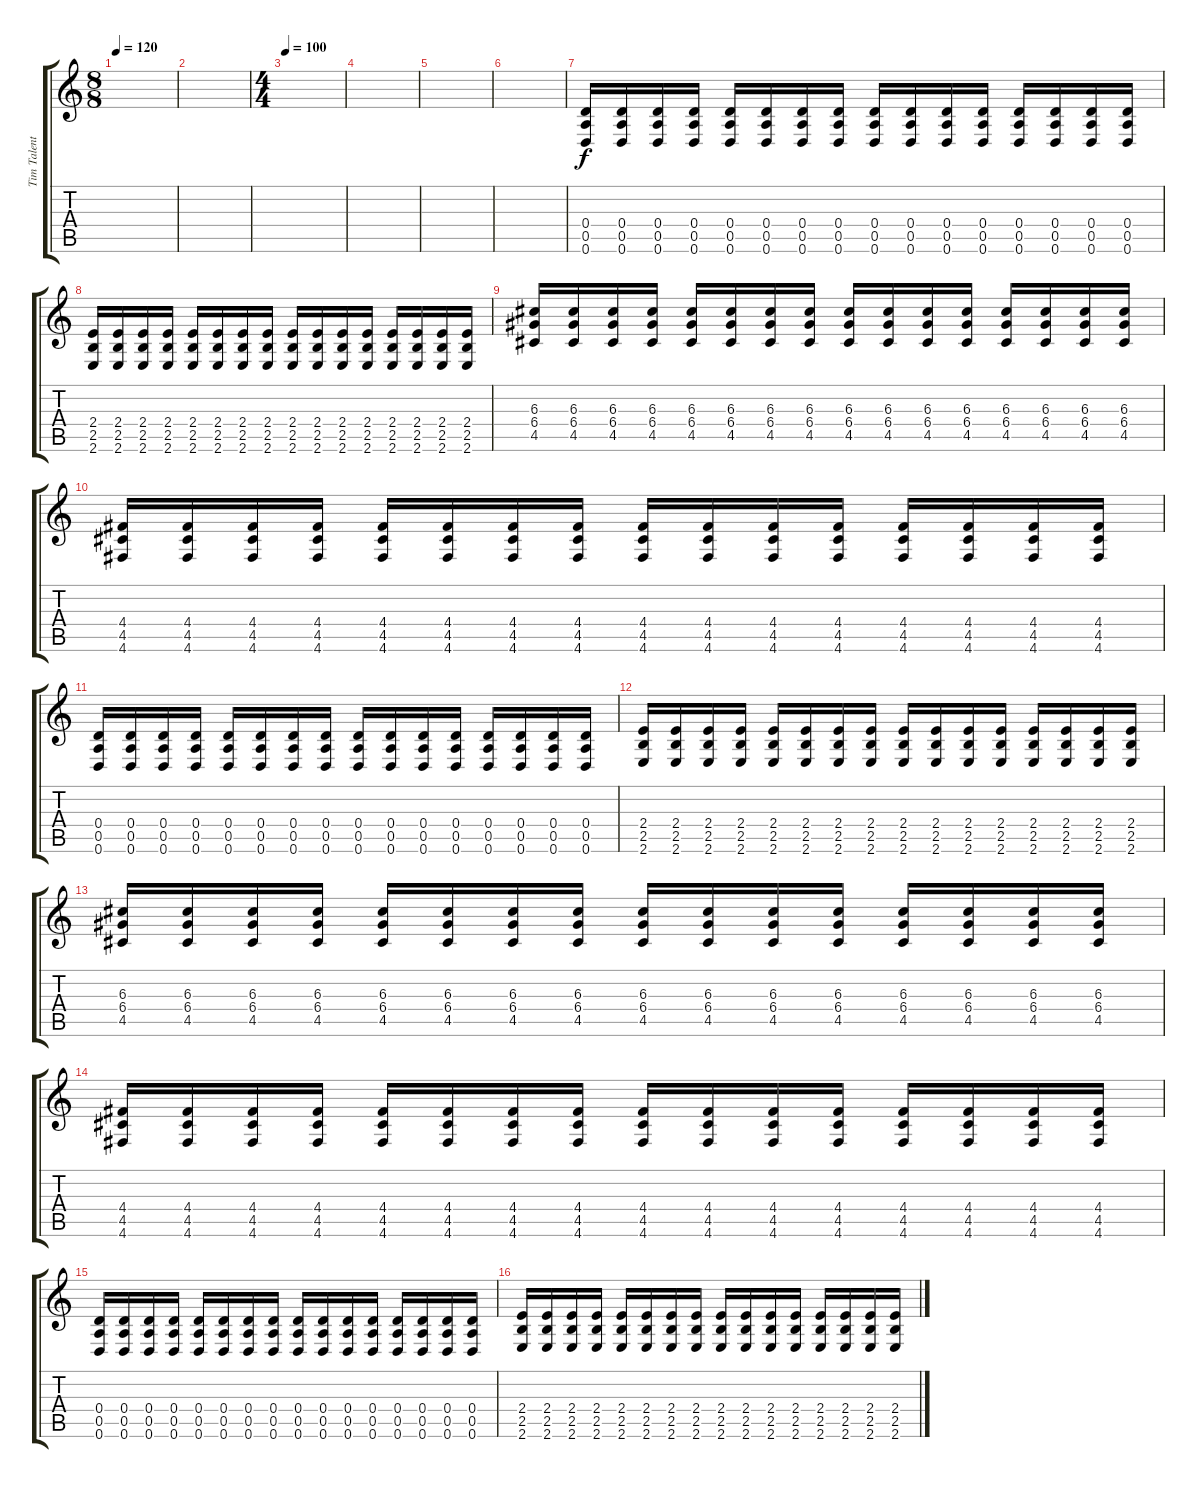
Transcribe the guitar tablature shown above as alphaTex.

\track ("Tim Talent" "Tim Talent") {instrument overdrivenguitar}
\staff {score tabs}
\tuning (E4 B3 G3 D3 A2 D2) {hide}
\ts (8 8)
\tempo 120
\clef g2
\ks c
|
|
\ts (4 4)
\tempo 100
|
|
|
|
(0.4 0.5 0.6).16{volume 14 instrument distortionguitar} (0.4 0.5 0.6).16 (0.4 0.5 0.6).16 (0.4 0.5 0.6).16 (0.4 0.5 0.6).16 (0.4 0.5 0.6).16 (0.4 0.5 0.6).16 (0.4 0.5 0.6).16 (0.4 0.5 0.6).16 (0.4 0.5 0.6).16 (0.4 0.5 0.6).16 (0.4 0.5 0.6).16 (0.4 0.5 0.6).16 (0.4 0.5 0.6).16 (0.4 0.5 0.6).16 (0.4 0.5 0.6).16 |
(2.4 2.5 2.6).16 (2.4 2.5 2.6).16 (2.4 2.5 2.6).16 (2.4 2.5 2.6).16 (2.4 2.5 2.6).16 (2.4 2.5 2.6).16 (2.4 2.5 2.6).16 (2.4 2.5 2.6).16 (2.4 2.5 2.6).16 (2.4 2.5 2.6).16 (2.4 2.5 2.6).16 (2.4 2.5 2.6).16 (2.4 2.5 2.6).16 (2.4 2.5 2.6).16 (2.4 2.5 2.6).16 (2.4 2.5 2.6).16 |
(6.3 6.4 4.5).16 (6.3 6.4 4.5).16 (6.3 6.4 4.5).16 (6.3 6.4 4.5).16 (6.3 6.4 4.5).16 (6.3 6.4 4.5).16 (6.3 6.4 4.5).16 (6.3 6.4 4.5).16 (6.3 6.4 4.5).16 (6.3 6.4 4.5).16 (6.3 6.4 4.5).16 (6.3 6.4 4.5).16 (6.3 6.4 4.5).16 (6.3 6.4 4.5).16 (6.3 6.4 4.5).16 (6.3 6.4 4.5).16 |
(4.4 4.5 4.6).16 (4.4 4.5 4.6).16 (4.4 4.5 4.6).16 (4.4 4.5 4.6).16 (4.4 4.5 4.6).16 (4.4 4.5 4.6).16 (4.4 4.5 4.6).16 (4.4 4.5 4.6).16 (4.4 4.5 4.6).16 (4.4 4.5 4.6).16 (4.4 4.5 4.6).16 (4.4 4.5 4.6).16 (4.4 4.5 4.6).16 (4.4 4.5 4.6).16 (4.4 4.5 4.6).16 (4.4 4.5 4.6).16 |
(0.4 0.5 0.6).16 (0.4 0.5 0.6).16 (0.4 0.5 0.6).16 (0.4 0.5 0.6).16 (0.4 0.5 0.6).16 (0.4 0.5 0.6).16 (0.4 0.5 0.6).16 (0.4 0.5 0.6).16 (0.4 0.5 0.6).16 (0.4 0.5 0.6).16 (0.4 0.5 0.6).16 (0.4 0.5 0.6).16 (0.4 0.5 0.6).16 (0.4 0.5 0.6).16 (0.4 0.5 0.6).16 (0.4 0.5 0.6).16 |
(2.4 2.5 2.6).16 (2.4 2.5 2.6).16 (2.4 2.5 2.6).16 (2.4 2.5 2.6).16 (2.4 2.5 2.6).16 (2.4 2.5 2.6).16 (2.4 2.5 2.6).16 (2.4 2.5 2.6).16 (2.4 2.5 2.6).16 (2.4 2.5 2.6).16 (2.4 2.5 2.6).16 (2.4 2.5 2.6).16 (2.4 2.5 2.6).16 (2.4 2.5 2.6).16 (2.4 2.5 2.6).16 (2.4 2.5 2.6).16 |
(6.3 6.4 4.5).16 (6.3 6.4 4.5).16 (6.3 6.4 4.5).16 (6.3 6.4 4.5).16 (6.3 6.4 4.5).16 (6.3 6.4 4.5).16 (6.3 6.4 4.5).16 (6.3 6.4 4.5).16 (6.3 6.4 4.5).16 (6.3 6.4 4.5).16 (6.3 6.4 4.5).16 (6.3 6.4 4.5).16 (6.3 6.4 4.5).16 (6.3 6.4 4.5).16 (6.3 6.4 4.5).16 (6.3 6.4 4.5).16 |
(4.4 4.5 4.6).16 (4.4 4.5 4.6).16 (4.4 4.5 4.6).16 (4.4 4.5 4.6).16 (4.4 4.5 4.6).16 (4.4 4.5 4.6).16 (4.4 4.5 4.6).16 (4.4 4.5 4.6).16 (4.4 4.5 4.6).16 (4.4 4.5 4.6).16 (4.4 4.5 4.6).16 (4.4 4.5 4.6).16 (4.4 4.5 4.6).16 (4.4 4.5 4.6).16 (4.4 4.5 4.6).16 (4.4 4.5 4.6).16 |
(0.4 0.5 0.6).16{volume 14 instrument distortionguitar} (0.4 0.5 0.6).16 (0.4 0.5 0.6).16 (0.4 0.5 0.6).16 (0.4 0.5 0.6).16 (0.4 0.5 0.6).16 (0.4 0.5 0.6).16 (0.4 0.5 0.6).16 (0.4 0.5 0.6).16 (0.4 0.5 0.6).16 (0.4 0.5 0.6).16 (0.4 0.5 0.6).16 (0.4 0.5 0.6).16 (0.4 0.5 0.6).16 (0.4 0.5 0.6).16 (0.4 0.5 0.6).16 |
(2.4 2.5 2.6).16 (2.4 2.5 2.6).16 (2.4 2.5 2.6).16 (2.4 2.5 2.6).16 (2.4 2.5 2.6).16 (2.4 2.5 2.6).16 (2.4 2.5 2.6).16 (2.4 2.5 2.6).16 (2.4 2.5 2.6).16 (2.4 2.5 2.6).16 (2.4 2.5 2.6).16 (2.4 2.5 2.6).16 (2.4 2.5 2.6).16 (2.4 2.5 2.6).16 (2.4 2.5 2.6).16 (2.4 2.5 2.6).16
